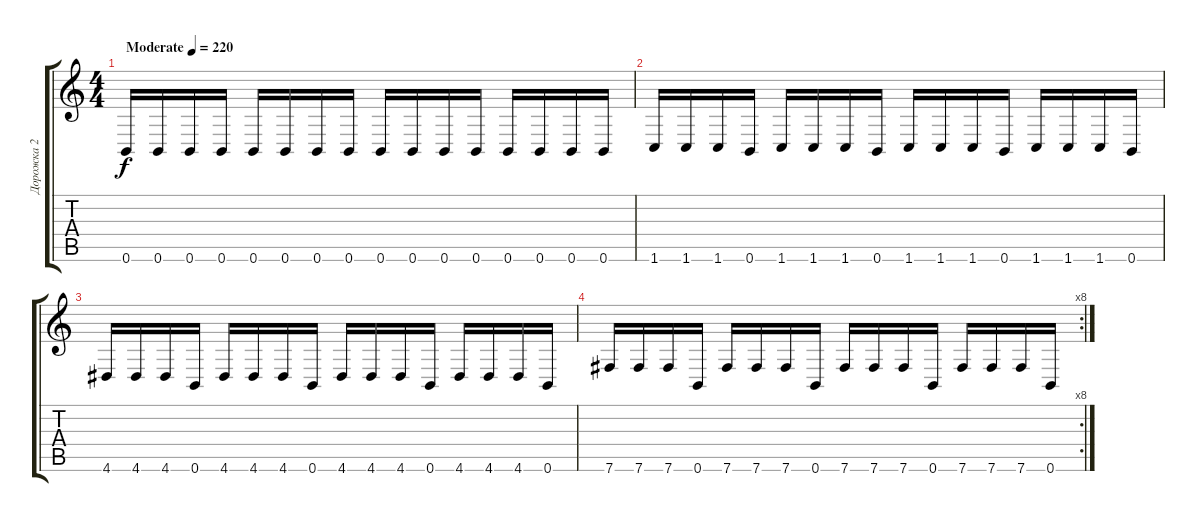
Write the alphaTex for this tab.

\track ("Дорожка 2" "Дорожка 2") {instrument overdrivenguitar}
\staff {score tabs}
\tuning (B3 Gb3 D3 A2 E2 B1) {hide}
\ts (4 4)
\tempo (220 "Moderate")
\clef g2
\ks c
0.6.16{dy f instrument overdrivenguitar} 0.6.16 0.6.16 0.6.16 0.6.16 0.6.16 0.6.16 0.6.16 0.6.16 0.6.16 0.6.16 0.6.16 0.6.16 0.6.16 0.6.16 0.6.16 |
1.6.16 1.6.16 1.6.16 0.6.16 1.6.16 1.6.16 1.6.16 0.6.16 1.6.16 1.6.16 1.6.16 0.6.16 1.6.16 1.6.16 1.6.16 0.6.16 |
4.6.16 4.6.16 4.6.16 0.6.16 4.6.16 4.6.16 4.6.16 0.6.16 4.6.16 4.6.16 4.6.16 0.6.16 4.6.16 4.6.16 4.6.16 0.6.16 |
\rc 8
7.6.16 7.6.16 7.6.16 0.6.16 7.6.16 7.6.16 7.6.16 0.6.16 7.6.16 7.6.16 7.6.16 0.6.16 7.6.16 7.6.16 7.6.16 0.6.16
